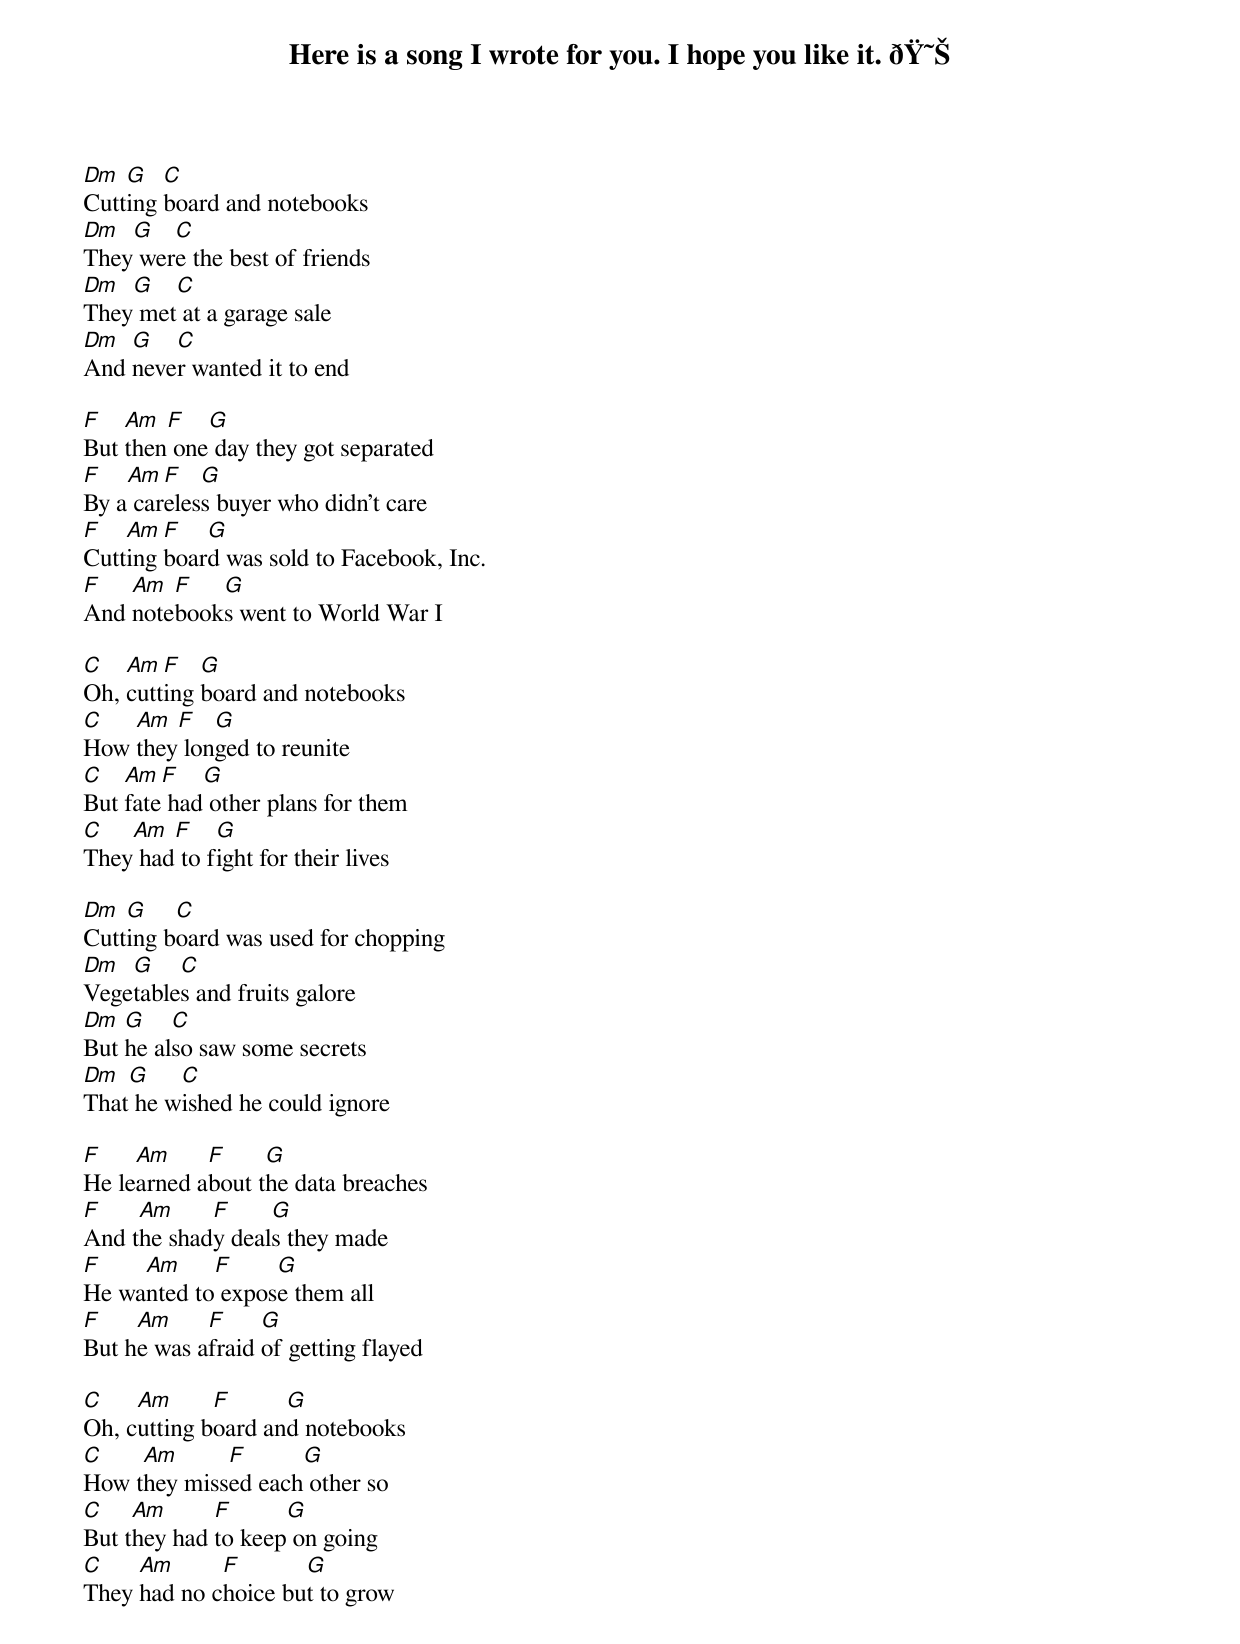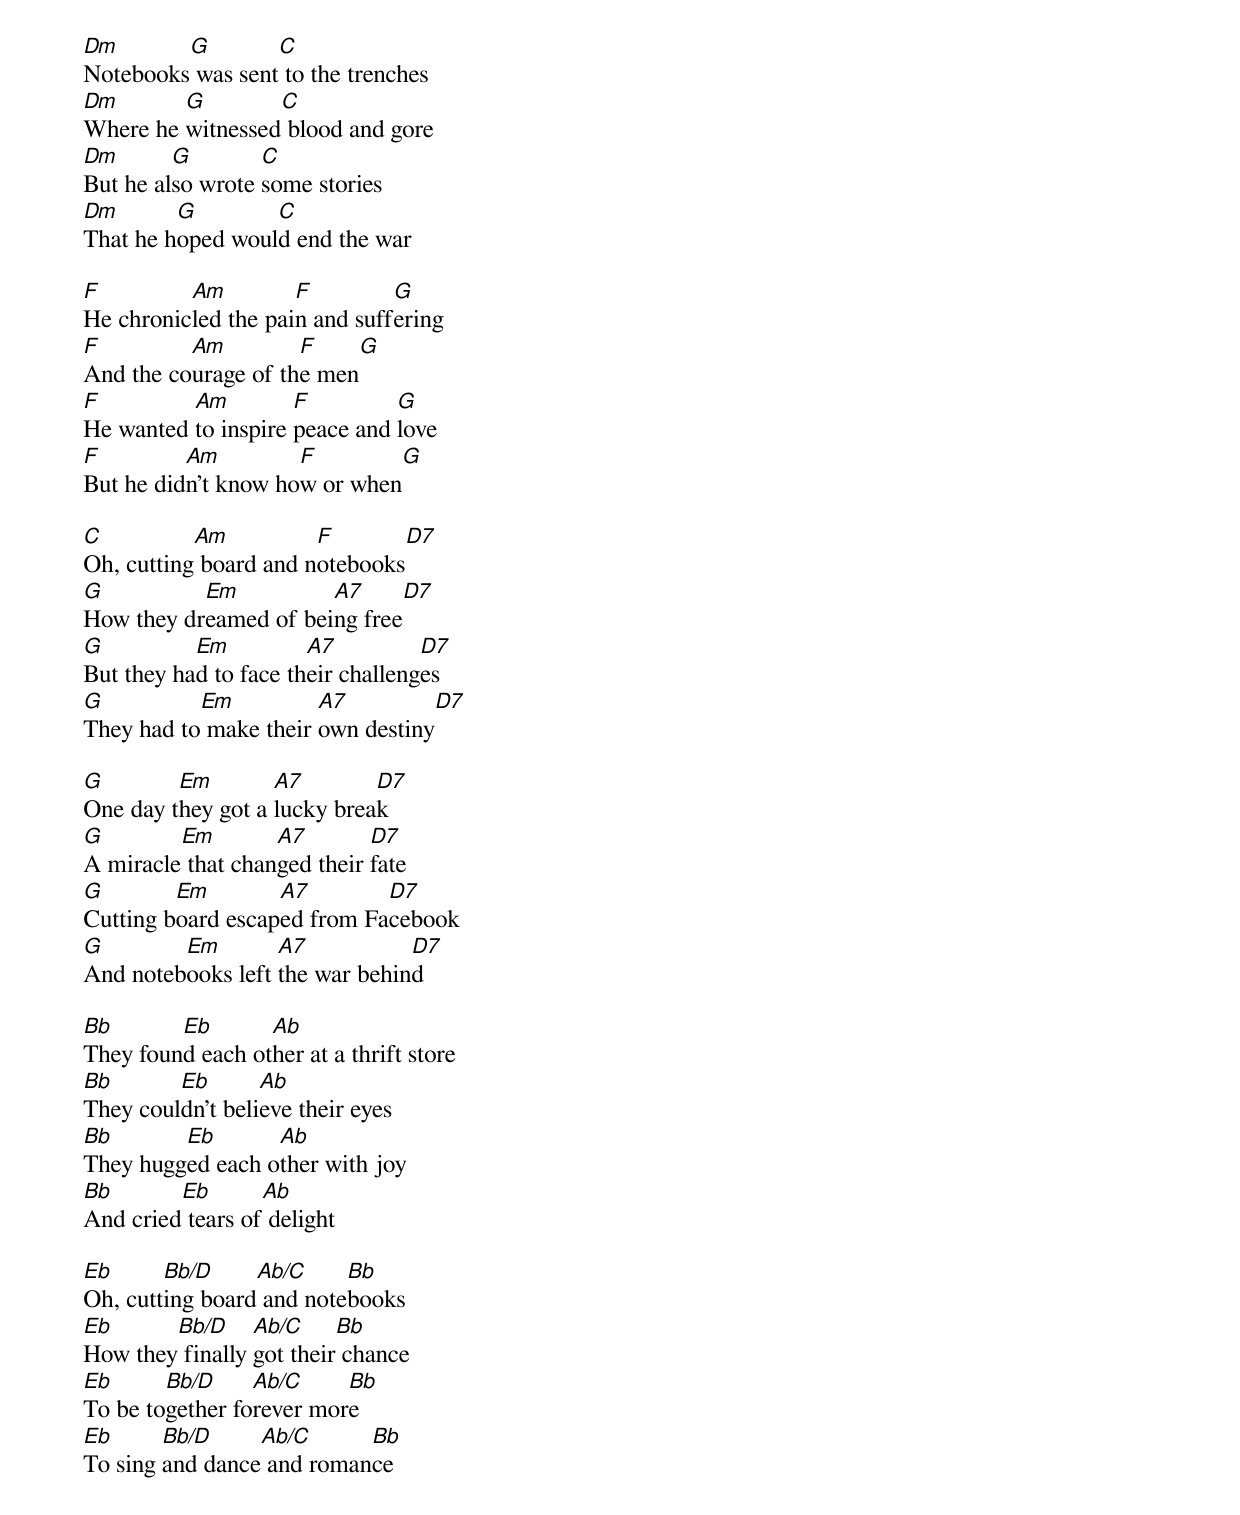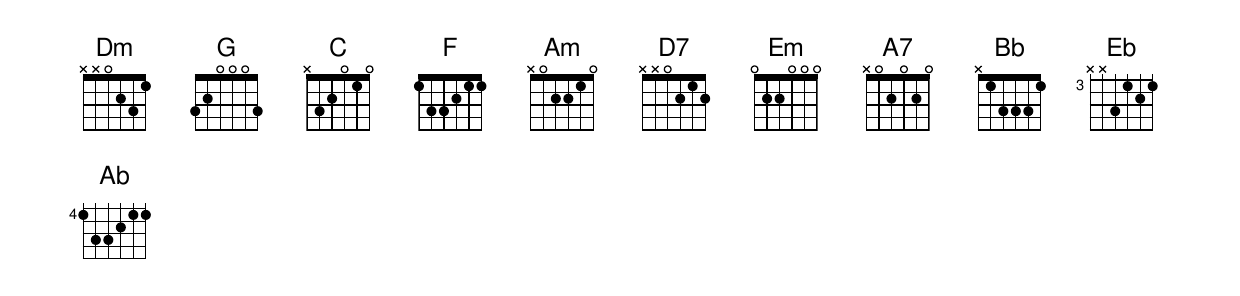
Here is a song I wrote for you. I hope you like it. ðŸ˜Š

Dm  G   C
Cutting board and notebooks
Dm  G   C
They were the best of friends
Dm  G   C
They met at a garage sale
Dm  G   C
And never wanted it to end

F   Am  F   G
But then one day they got separated
F   Am  F   G
By a careless buyer who didn't care
F   Am  F   G
Cutting board was sold to Facebook, Inc.
F   Am  F   G
And notebooks went to World War I

C   Am  F   G
Oh, cutting board and notebooks
C   Am  F   G
How they longed to reunite
C   Am  F   G
But fate had other plans for them
C   Am  F    G
They had to fight for their lives

Dm  G    C
Cutting board was used for chopping
Dm  G    C
Vegetables and fruits galore
Dm  G    C
But he also saw some secrets
Dm  G    C
That he wished he could ignore

F    Am     F     G
He learned about the data breaches
F    Am     F     G
And the shady deals they made
F    Am     F     G
He wanted to expose them all
F    Am     F     G
But he was afraid of getting flayed

C    Am      F      G
Oh, cutting board and notebooks
C    Am      F      G
How they missed each other so
C    Am      F      G
But they had to keep on going
C    Am      F       G
They had no choice but to grow

Dm       G        C
Notebooks was sent to the trenches
Dm       G        C
Where he witnessed blood and gore
Dm       G        C
But he also wrote some stories
Dm       G        C
That he hoped would end the war

F         Am         F         G
He chronicled the pain and suffering
F         Am         F         G
And the courage of the men
F         Am         F         G
He wanted to inspire peace and love
F         Am         F         G
But he didn't know how or when

C          Am          F          D7
Oh, cutting board and notebooks
G          Em          A7          D7
How they dreamed of being free
G          Em          A7          D7
But they had to face their challenges
G          Em          A7           D7
They had to make their own destiny

G        Em        A7        D7
One day they got a lucky break
G        Em        A7        D7
A miracle that changed their fate
G        Em        A7        D7
Cutting board escaped from Facebook
G        Em        A7           D7
And notebooks left the war behind

Bb       Eb       Ab
They found each other at a thrift store
Bb       Eb       Ab
They couldn't believe their eyes
Bb       Eb       Ab
They hugged each other with joy
Bb       Eb       Ab
And cried tears of delight

Eb      Bb/D     Ab/C     Bb
Oh, cutting board and notebooks
Eb      Bb/D     Ab/C     Bb
How they finally got their chance
Eb      Bb/D     Ab/C     Bb
To be together forever more
Eb      Bb/D     Ab/C      Bb
To sing and dance and romance
